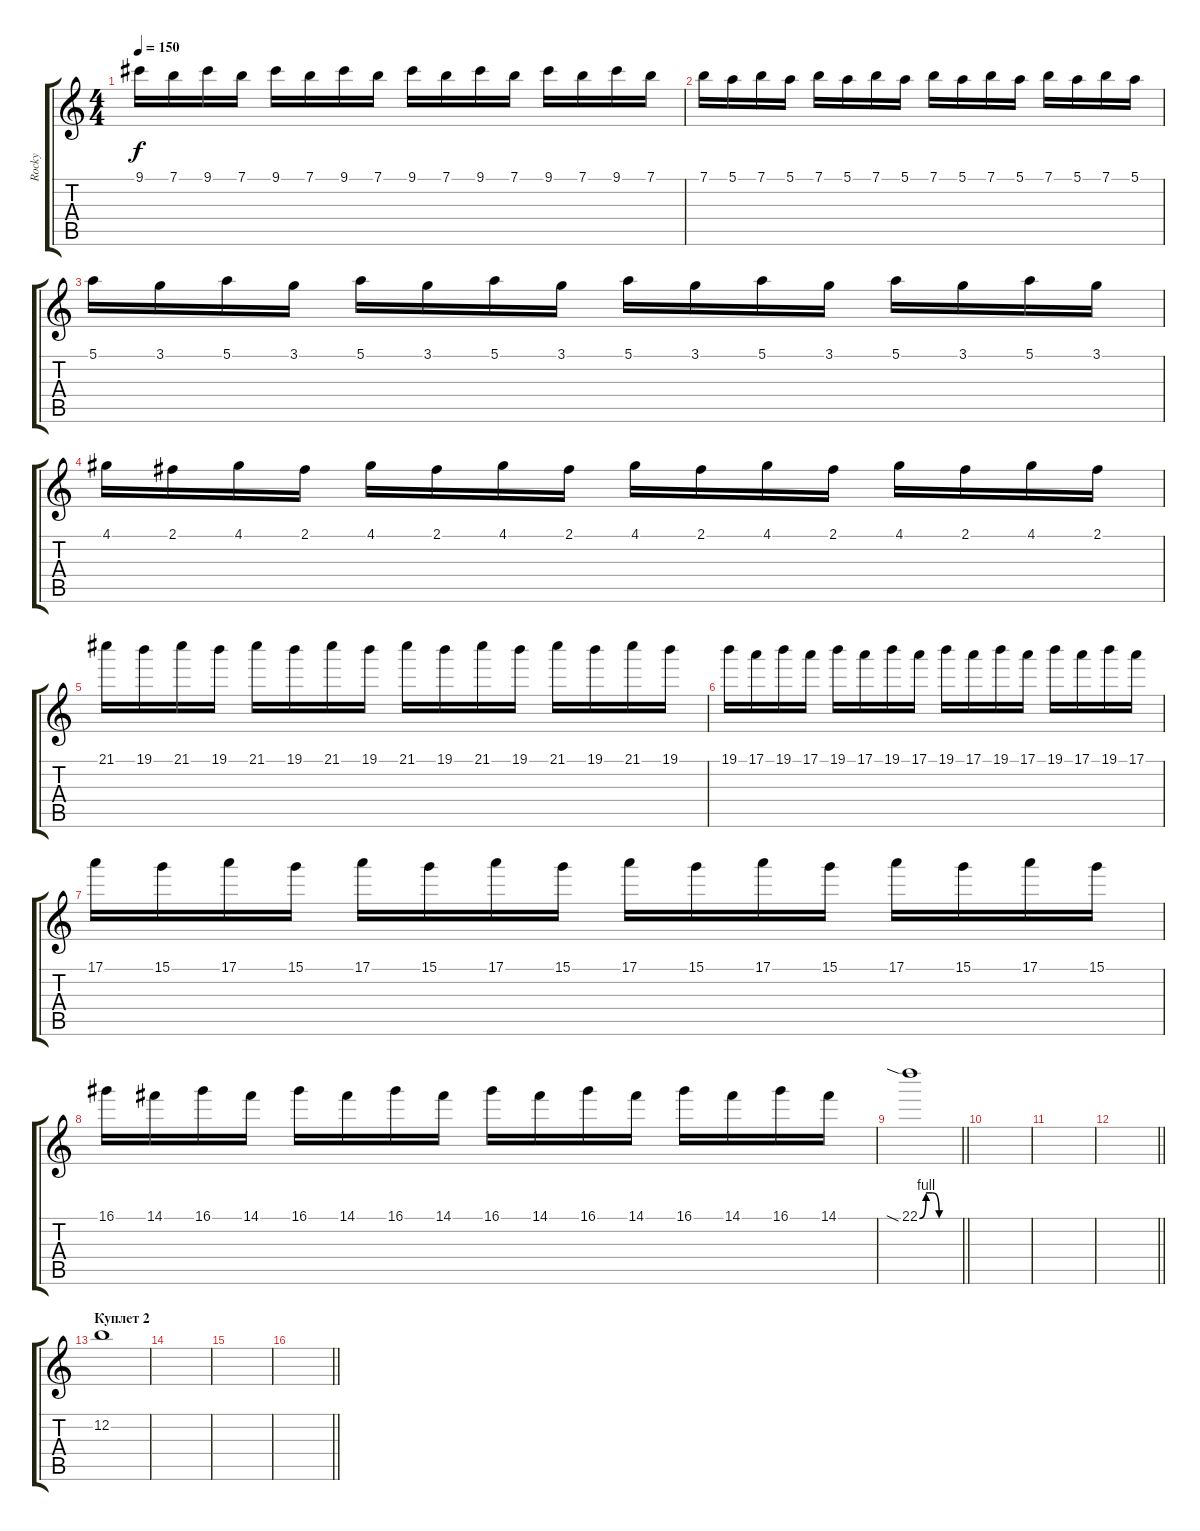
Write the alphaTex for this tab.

\track ("Rocky" "Rocky") {instrument overdrivenguitar}
\staff {score tabs}
\tuning (E4 B3 G3 D3 A2 E2) {hide}
\ts (4 4)
\tempo 150
\clef g2
\ks c
9.1.16{dy f} 7.1.16 9.1.16 7.1.16 9.1.16 7.1.16 9.1.16 7.1.16 9.1.16 7.1.16 9.1.16 7.1.16 9.1.16 7.1.16 9.1.16 7.1.16 |
7.1.16 5.1.16 7.1.16 5.1.16 7.1.16 5.1.16 7.1.16 5.1.16 7.1.16 5.1.16 7.1.16 5.1.16 7.1.16 5.1.16 7.1.16 5.1.16 |
5.1.16 3.1.16 5.1.16 3.1.16 5.1.16 3.1.16 5.1.16 3.1.16 5.1.16 3.1.16 5.1.16 3.1.16 5.1.16 3.1.16 5.1.16 3.1.16 |
4.1.16 2.1.16 4.1.16 2.1.16 4.1.16 2.1.16 4.1.16 2.1.16 4.1.16 2.1.16 4.1.16 2.1.16 4.1.16 2.1.16 4.1.16 2.1.16 |
21.1.16 19.1.16 21.1.16 19.1.16 21.1.16 19.1.16 21.1.16 19.1.16 21.1.16 19.1.16 21.1.16 19.1.16 21.1.16 19.1.16 21.1.16 19.1.16 |
19.1.16 17.1.16 19.1.16 17.1.16 19.1.16 17.1.16 19.1.16 17.1.16 19.1.16 17.1.16 19.1.16 17.1.16 19.1.16 17.1.16 19.1.16 17.1.16 |
17.1.16 15.1.16 17.1.16 15.1.16 17.1.16 15.1.16 17.1.16 15.1.16 17.1.16 15.1.16 17.1.16 15.1.16 17.1.16 15.1.16 17.1.16 15.1.16 |
16.1.16 14.1.16 16.1.16 14.1.16 16.1.16 14.1.16 16.1.16 14.1.16 16.1.16 14.1.16 16.1.16 14.1.16 16.1.16 14.1.16 16.1.16 14.1.16 |
\barLineRight lightlight
22.1{be (custom 0 0 10 4 20 4 30 0 60 0) sia}.1 |
\section ("" "")
|
|
\barLineRight lightlight
|
\section ("" "Куплет 2")
12.2.1 |
|
|
\barLineRight lightlight
